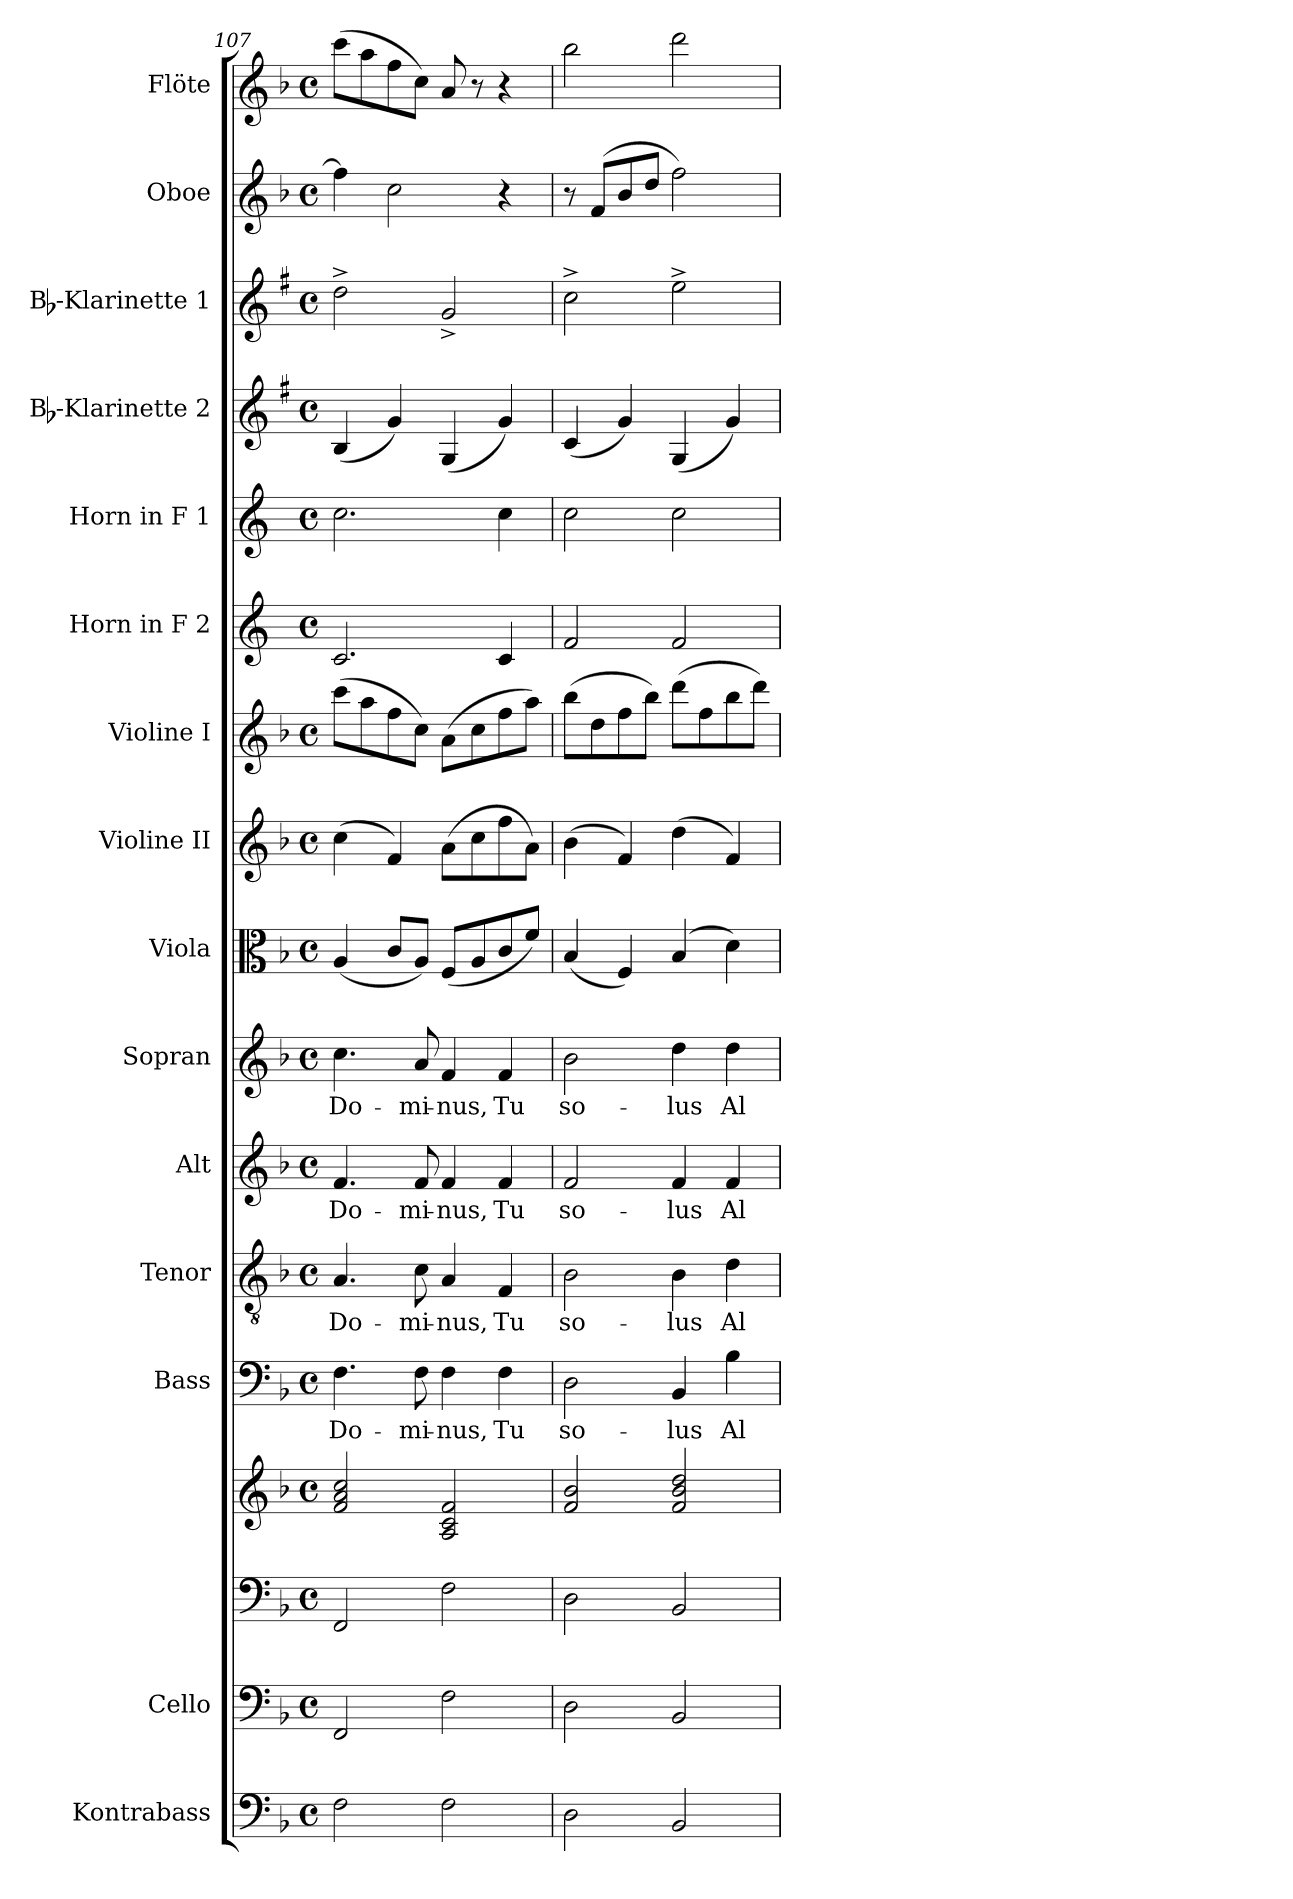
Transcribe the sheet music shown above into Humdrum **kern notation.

**kern	**kern	**kern	**kern	**kern	**text	**kern	**text	**kern	**text	**kern	**text	**kern	**kern	**kern	**kern	**kern	**kern	**kern	**kern	**kern
*part16	*part15	*part14	*part14	*part13	*part13	*part12	*part12	*part11	*part11	*part10	*part10	*part9	*part8	*part7	*part6	*part5	*part4	*part3	*part2	*part1
*staff17	*staff16	*staff15	*staff14	*staff13	*staff13	*staff12	*staff12	*staff11	*staff11	*staff10	*staff10	*staff9	*staff8	*staff7	*staff6	*staff5	*staff4	*staff3	*staff2	*staff1
*I"Kontrabass	*I"Cello	*	*	*I"Bass	*	*I"Tenor	*	*I"Alt	*	*I"Sopran	*	*I"Viola	*I"Violine II	*I"Violine I	*I"Horn in F 2	*I"Horn in F 1	*I"Bb-Klarinette 2	*I"Bb-Klarinette 1	*I"Oboe	*I"Flöte
*I'Kb.	*	*	*	*I'B.	*	*I'T.	*	*I'A.	*	*I'S.	*	*I'Vla.	*I'Vl. II	*I'Vl. I	*	*	*I'Bb Kl. 2	*I'Bb Kl. 1	*I'Ob.	*I'Fl.
*clefF4	*clefF4	*clefF4	*clefG2	*clefF4	*	*clefGv2	*	*clefG2	*	*clefG2	*	*clefC3	*clefG2	*clefG2	*clefG2	*clefG2	*clefG2	*clefG2	*clefG2	*clefG2
*ITrd7c12	*	*	*	*	*	*	*	*	*	*	*	*	*	*	*ITrd4c7	*ITrd4c7	*ITrd1c2	*ITrd1c2	*	*
*k[b-]	*k[b-]	*k[b-]	*k[b-]	*k[b-]	*	*k[b-]	*	*k[b-]	*	*k[b-]	*	*k[b-]	*k[b-]	*k[b-]	*k[b-]	*k[b-]	*k[b-]	*k[b-]	*k[b-]	*k[b-]
*F:	*F:	*F:	*F:	*F:	*	*F:	*	*F:	*	*F:	*	*F:	*F:	*F:	*F:	*F:	*F:	*F:	*F:	*F:
*M4/4	*M4/4	*M4/4	*M4/4	*M4/4	*	*M4/4	*	*M4/4	*	*M4/4	*	*M4/4	*M4/4	*M4/4	*M4/4	*M4/4	*M4/4	*M4/4	*M4/4	*M4/4
*met(c)	*met(c)	*met(c)	*met(c)	*met(c)	*	*met(c)	*	*met(c)	*	*met(c)	*	*met(c)	*met(c)	*met(c)	*met(c)	*met(c)	*met(c)	*met(c)	*met(c)	*met(c)
=107	=107	=107	=107	=107	=107	=107	=107	=107	=107	=107	=107	=107	=107	=107	=107	=107	=107	=107	=107	=107
!	!	!	!	!	!LO:LY:b	!	!LO:LY:b	!	!LO:LY:b	!	!LO:LY:b	!	!	!	!	!	!	!	!	!
2FF\	2FF/	2FF/	2f/ 2a/ 2cc/	4.F\	Do-	4.A/	Do-	4.f/	Do-	4.cc\	Do-	(<4A/	(>4cc\	(>8ccc\L	2.F/	2.f\	(<4A/	2cc^>\	4ff\]	(>8ccc\L
.	.	.	.	.	.	.	.	.	.	.	.	.	.	8aa\	.	.	.	.	.	8aa\
.	.	.	.	.	.	.	.	.	.	.	.	8c/L	4f/)	8ff\	.	.	4f/)	.	2cc\	8ff\
!	!	!	!	!	!LO:LY:b	!	!LO:LY:b	!	!LO:LY:b	!	!LO:LY:b	!	!	!	!	!	!	!	!	!
.	.	.	.	8F\	-mi-	8c\	-mi-	8f/	-mi-	8a/	-mi-	8A/J)	.	8cc\J)	.	.	.	.	.	8cc\J)
!	!	!	!	!	!LO:LY:b	!	!LO:LY:b	!	!LO:LY:b	!	!LO:LY:b	!	!	!	!	!	!	!	!	!
2FF\	2F\	2F\	2A/ 2c/ 2f/	4F\	-nus,	4A/	-nus,	4f/	-nus,	4f/	-nus,	(<8F/L	(>8a\L	(>8a\L	.	.	(<4F/	2f^</	.	8a/
.	.	.	.	.	.	.	.	.	.	.	.	8A/	8cc\	8cc\	.	.	.	.	.	8r
!	!	!	!	!	!LO:LY:b	!	!LO:LY:b	!	!LO:LY:b	!	!LO:LY:b	!	!	!	!	!	!	!	!	!
.	.	.	.	4F\	Tu	4F/	Tu	4f/	Tu	4f/	Tu	8c/	8ff\	8ff\	4F/	4f\	4f/)	.	4r	4r
.	.	.	.	.	.	.	.	.	.	.	.	8f/J)	8a\J)	8aa\J)	.	.	.	.	.	.
=108	=108	=108	=108	=108	=108	=108	=108	=108	=108	=108	=108	=108	=108	=108	=108	=108	=108	=108	=108	=108
!	!	!	!	!	!LO:LY:b	!	!LO:LY:b	!	!LO:LY:b	!	!LO:LY:b	!	!	!	!	!	!	!	!	!
2DD\	2D\	2D\	2f/ 2b-/	2D\	so-	2B-\	so-	2f/	so-	2b-\	so-	(<4B-/	(>4b-\	(>8bb-\L	2B-/	2f\	(<4B-/	2b-^>\	8r	2bb-\
.	.	.	.	.	.	.	.	.	.	.	.	.	.	8dd\	.	.	.	.	(>8f/L	.
.	.	.	.	.	.	.	.	.	.	.	.	4F/)	4f/)	8ff\	.	.	4f/)	.	8b-/	.
.	.	.	.	.	.	.	.	.	.	.	.	.	.	8bb-\J)	.	.	.	.	8dd/J	.
!	!	!	!	!	!LO:LY:b	!	!LO:LY:b	!	!LO:LY:b	!	!LO:LY:b	!	!	!	!	!	!	!	!	!
2BBB-/	2BB-/	2BB-/	2f/ 2b-/ 2dd/	4BB-/	-lus	4B-\	-lus	4f/	-lus	4dd\	-lus	(4B-/	(>4dd\	(>8ddd\L	2B-/	2f\	(<4F/	2dd^>\	2ff\)	2ddd\
.	.	.	.	.	.	.	.	.	.	.	.	.	.	8ff\	.	.	.	.	.	.
!	!	!	!	!	!LO:LY:b	!	!LO:LY:b	!	!LO:LY:b	!	!LO:LY:b	!	!	!	!	!	!	!	!	!
.	.	.	.	4B-\	Al-	4d\	Al-	4f/	Al-	4dd\	Al-	4d\)	4f/)	8bb-\	.	.	4f/)	.	.	.
.	.	.	.	.	.	.	.	.	.	.	.	.	.	8ddd\J)	.	.	.	.	.	.
=	=	=	=	=	=	=	=	=	=	=	=	=	=	=	=	=	=	=	=	=
*-	*-	*-	*-	*-	*-	*-	*-	*-	*-	*-	*-	*-	*-	*-	*-	*-	*-	*-	*-	*-
